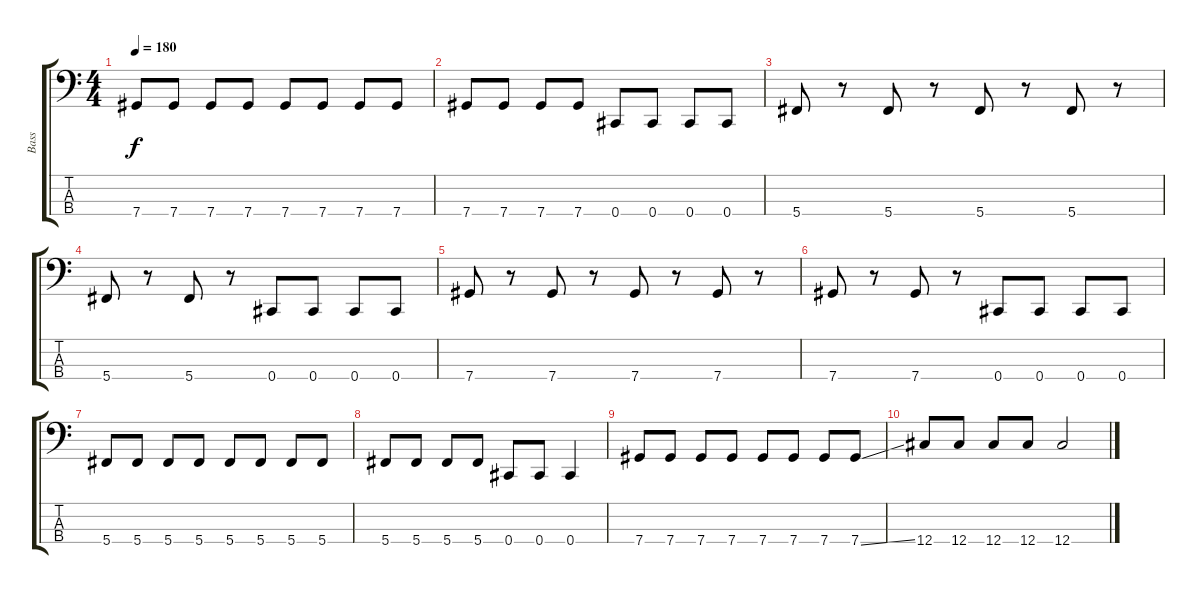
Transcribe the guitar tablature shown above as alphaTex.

\track ("Bass" "Bass") {instrument electricbasspick}
\staff {score tabs}
\tuning (Gb2 Db2 Ab1 Db1) {hide}
\ts (4 4)
\tempo 180
\clef f4
\ks c
7.4.8{dy f} 7.4.8 7.4.8 7.4.8 7.4.8 7.4.8 7.4.8 7.4.8 |
7.4.8 7.4.8 7.4.8 7.4.8 0.4.8 0.4.8 0.4.8 0.4.8 |
5.4.8 r.8 5.4.8 r.8 5.4.8 r.8 5.4.8 r.8 |
5.4.8 r.8 5.4.8 r.8 0.4.8 0.4.8 0.4.8 0.4.8 |
7.4.8 r.8 7.4.8 r.8 7.4.8 r.8 7.4.8 r.8 |
7.4.8 r.8 7.4.8 r.8 0.4.8 0.4.8 0.4.8 0.4.8 |
5.4.8 5.4.8 5.4.8 5.4.8 5.4.8 5.4.8 5.4.8 5.4.8 |
5.4.8 5.4.8 5.4.8 5.4.8 0.4.8 0.4.8 0.4.4 |
7.4.8 7.4.8 7.4.8 7.4.8 7.4.8 7.4.8 7.4.8 7.4{ss}.8 |
12.4.8 12.4.8 12.4.8 12.4.8 12.4.2
